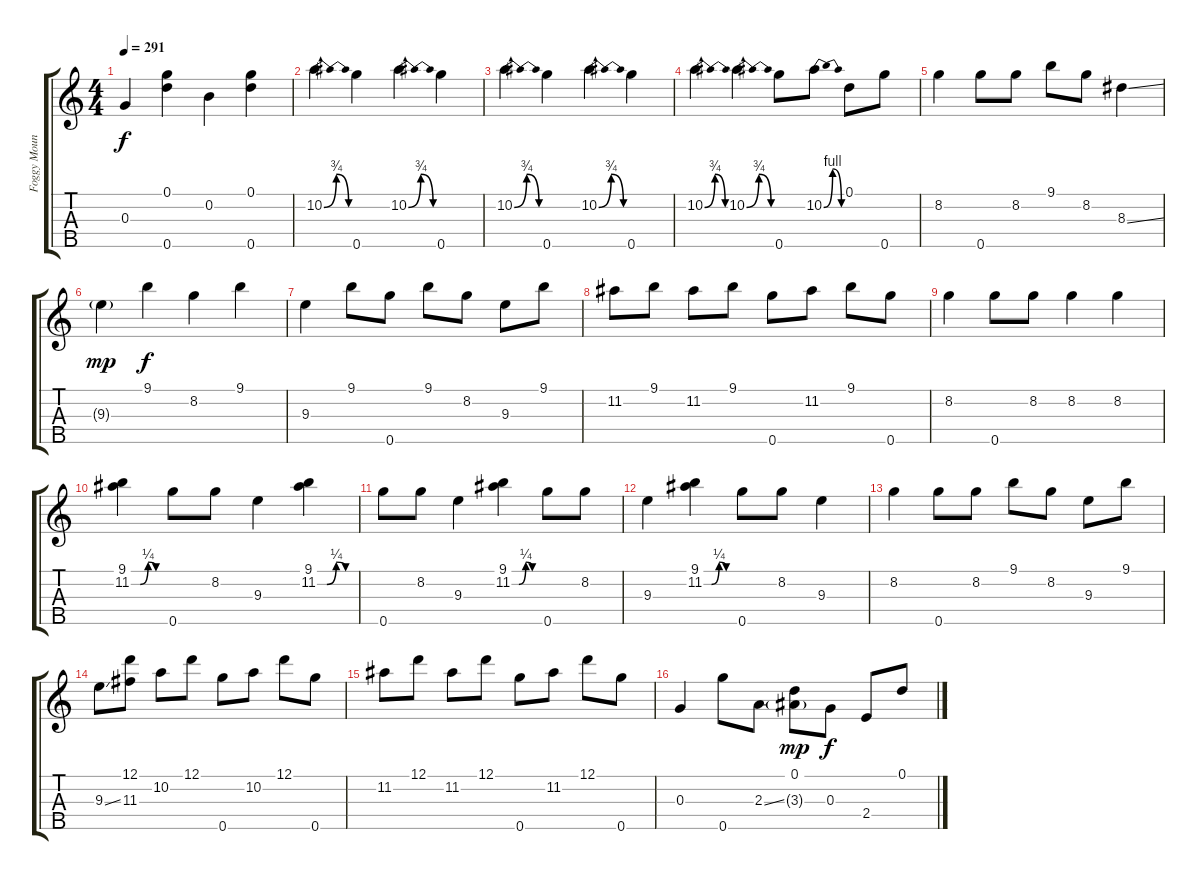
\track ("Foggy Mountain Breakdown" "Foggy Moun") {instrument banjo}
\staff {score tabs}
\tuning (D4 B3 G3 D3 G4) {hide}
\displaytranspose 12
\ts (4 4)
\tempo 291
\clef g2
\ks c
0.3.4{dy f} (0.1 0.5).4 0.2.4 (0.1 0.5).4 |
10.2{be (bendrelease 0 0 30 3 30 3 60 0)}.4 0.5.4 10.2{be (bendrelease 0 0 30 3 30 3 60 0)}.4 0.5.4 |
10.2{be (bendrelease 0 0 30 3 30 3 60 0)}.4 0.5.4 10.2{be (bendrelease 0 0 30 3 30 3 60 0)}.4 0.5.4 |
10.2{be (bendrelease 0 0 30 3 30 3 60 0)}.4 10.2{be (bendrelease 0 0 30 3 30 3 60 0)}.4 0.5.8 10.2{be (bendrelease 0 0 30 4 30 4 60 0)}.8 0.1.8 0.5.8 |
8.2.4 0.5.8 8.2.8 9.1.8 8.2.8 8.3{ss}.4 |
9.3{g}.4{dy mp} 9.1.4{dy f} 8.2.4 9.1.4 |
9.3.4 9.1.8 0.5.8 9.1.8 8.2.8 9.3.8 9.1.8 |
11.2.8 9.1.8 11.2.8 9.1.8 0.5.8 11.2.8 9.1.8 0.5.8 |
8.2.4 0.5.8 8.2.8 8.2.4 8.2.4 |
(9.1 11.2{be (custom 0 0 16 0 30 1 44 0 60 0)}).4 0.5.8 8.2.8 9.3.4 (9.1 11.2{be (custom 0 0 15 0 30 1 45 0 60 0)}).4 |
0.5.8 8.2.8 9.3.4 (9.1 11.2{be (custom 0 0 15 0 30 1 44 0 60 0)}).4 0.5.8 8.2.8 |
9.3.4 (9.1 11.2{be (custom 0 0 15 0 30 1 44 0 60 0)}).4 0.5.8 8.2.8 9.3.4 |
8.2.4 0.5.8 8.2.8 9.1.8 8.2.8 9.3.8 9.1.8 |
9.3{ss}.8 (12.1 11.3).8 10.2.8 12.1.8 0.5.8 10.2.8 12.1.8 0.5.8 |
11.2.8 12.1.8 11.2.8 12.1.8 0.5.8 11.2.8 12.1.8 0.5.8 |
0.3.4 0.5.8 2.3{ss}.8 (0.1 3.3{g}).8{dy mp} 0.3.8{dy f} 2.4.8 0.1.8
